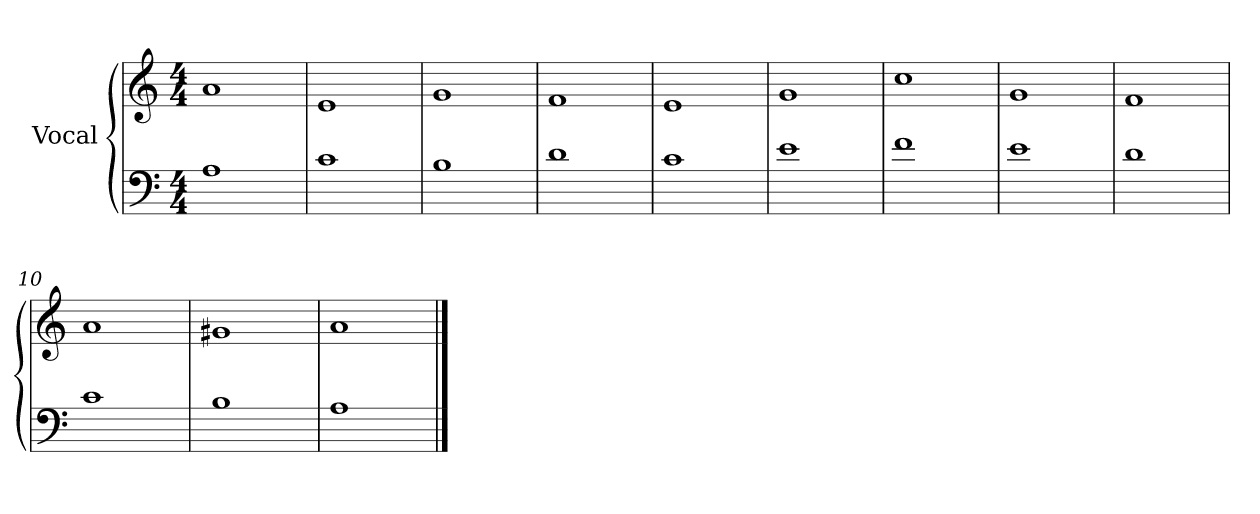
**kern	**kern
*part1	*part1
*staff2	*staff1
*I"Vocal	*
*clefF4	*clefG2
*k[]	*k[]
*M4/4	*M4/4
=1	=1
1A	1a
=2	=2
1c	1e
=3	=3
1B	1g
=4	=4
1d	1f
=5	=5
1c	1e
=6	=6
1e	1g
=7	=7
1f	1cc
=8	=8
1e	1g
=9	=9
1d	1f
=10	=10
1c	1a
=11	=11
1B	1g#X
=12	=12
1A	1a
==	==
*-	*-
